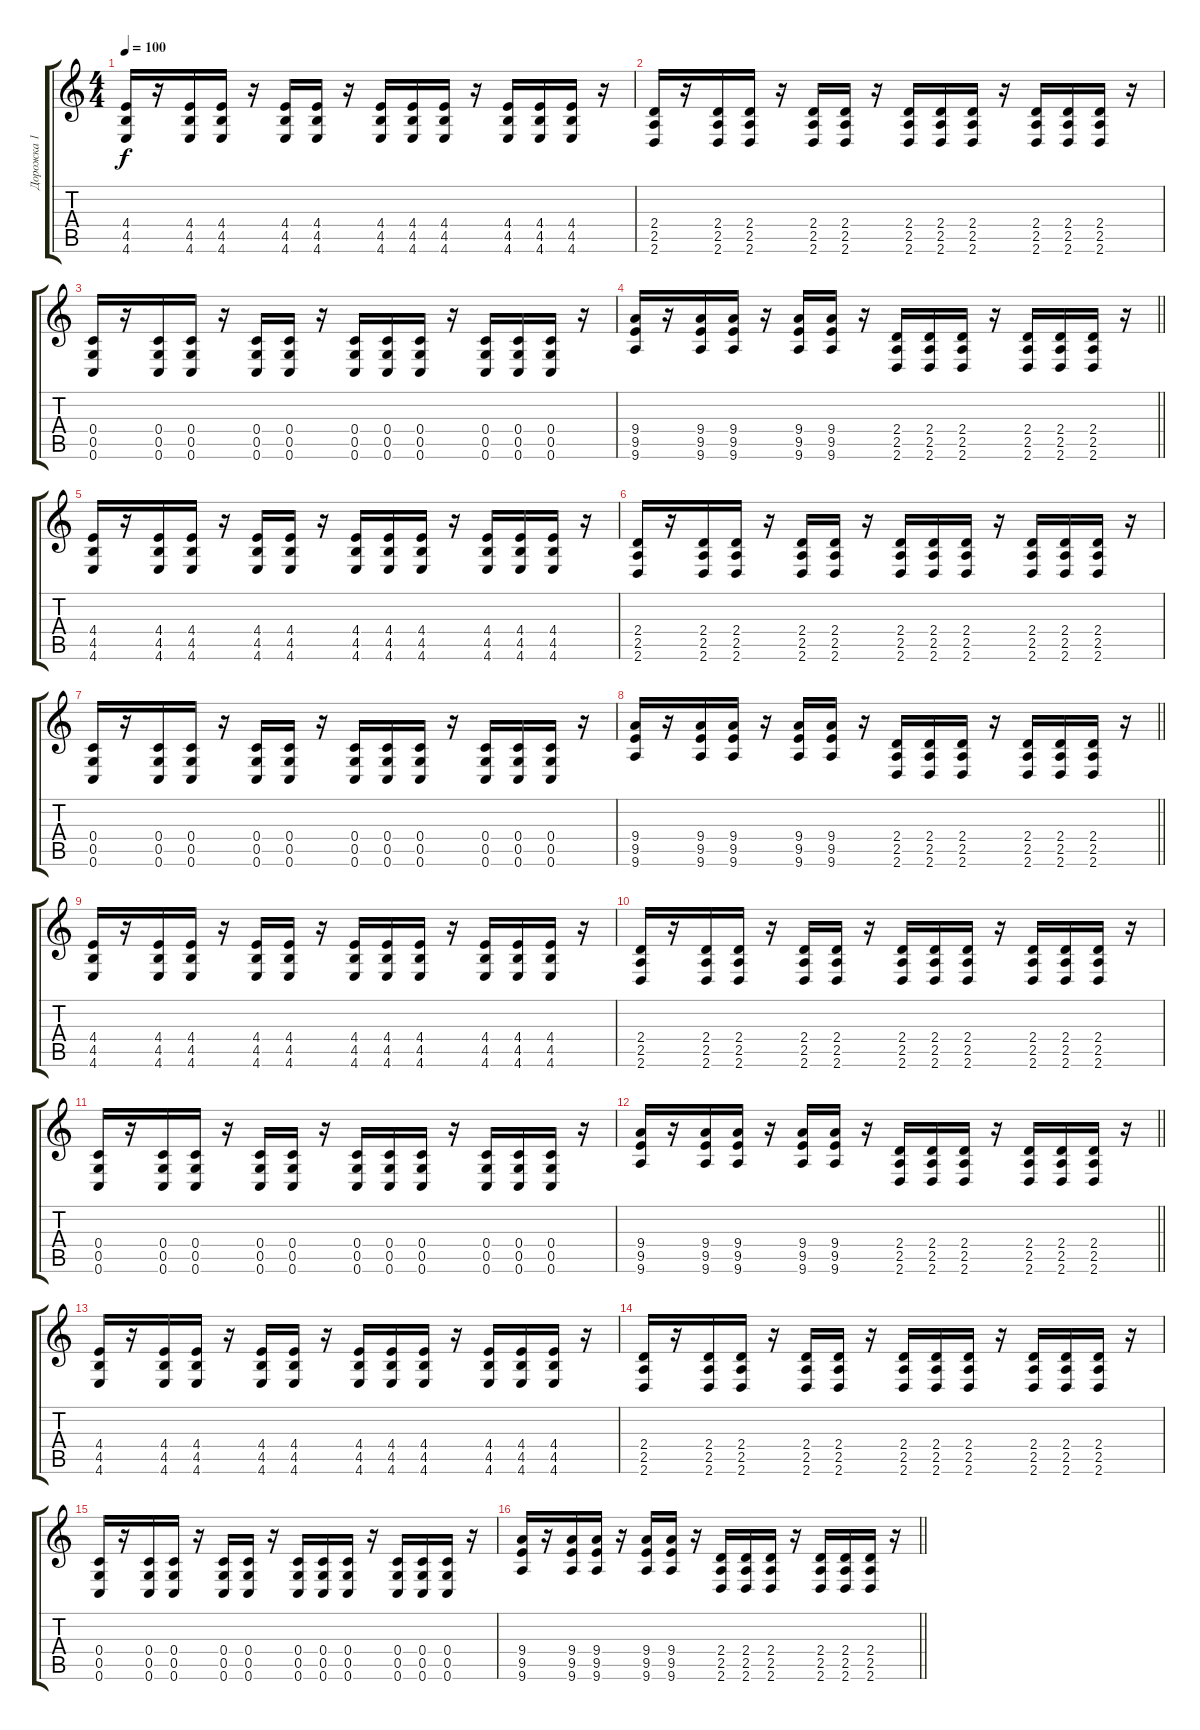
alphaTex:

\track ("Дорожка 1" "Дорожка 1") {instrument distortionguitar}
\staff {score tabs}
\tuning (D4 A3 F3 C3 G2 C2) {hide}
\ts (4 4)
\tempo 100
\clef g2
\ks c
(4.4 4.5 4.6).16{dy f} r.16 (4.4 4.5 4.6).16 (4.4 4.5 4.6).16 r.16 (4.4 4.5 4.6).16 (4.4 4.5 4.6).16 r.16 (4.4 4.5 4.6).16 (4.4 4.5 4.6).16 (4.4 4.5 4.6).16 r.16 (4.4 4.5 4.6).16 (4.4 4.5 4.6).16 (4.4 4.5 4.6).16 r.16 |
(2.4 2.5 2.6).16 r.16 (2.4 2.5 2.6).16 (2.4 2.5 2.6).16 r.16 (2.4 2.5 2.6).16 (2.4 2.5 2.6).16 r.16 (2.4 2.5 2.6).16 (2.4 2.5 2.6).16 (2.4 2.5 2.6).16 r.16 (2.4 2.5 2.6).16 (2.4 2.5 2.6).16 (2.4 2.5 2.6).16 r.16 |
(0.4 0.5 0.6).16 r.16 (0.4 0.5 0.6).16 (0.4 0.5 0.6).16 r.16 (0.4 0.5 0.6).16 (0.4 0.5 0.6).16 r.16 (0.4 0.5 0.6).16 (0.4 0.5 0.6).16 (0.4 0.5 0.6).16 r.16 (0.4 0.5 0.6).16 (0.4 0.5 0.6).16 (0.4 0.5 0.6).16 r.16 |
\barLineRight lightlight
(9.4 9.5 9.6).16 r.16 (9.4 9.5 9.6).16 (9.4 9.5 9.6).16 r.16 (9.4 9.5 9.6).16 (9.4 9.5 9.6).16 r.16 (2.4 2.5 2.6).16 (2.4 2.5 2.6).16 (2.4 2.5 2.6).16 r.16 (2.4 2.5 2.6).16 (2.4 2.5 2.6).16 (2.4 2.5 2.6).16 r.16 |
(4.4 4.5 4.6).16 r.16 (4.4 4.5 4.6).16 (4.4 4.5 4.6).16 r.16 (4.4 4.5 4.6).16 (4.4 4.5 4.6).16 r.16 (4.4 4.5 4.6).16 (4.4 4.5 4.6).16 (4.4 4.5 4.6).16 r.16 (4.4 4.5 4.6).16 (4.4 4.5 4.6).16 (4.4 4.5 4.6).16 r.16 |
(2.4 2.5 2.6).16 r.16 (2.4 2.5 2.6).16 (2.4 2.5 2.6).16 r.16 (2.4 2.5 2.6).16 (2.4 2.5 2.6).16 r.16 (2.4 2.5 2.6).16 (2.4 2.5 2.6).16 (2.4 2.5 2.6).16 r.16 (2.4 2.5 2.6).16 (2.4 2.5 2.6).16 (2.4 2.5 2.6).16 r.16 |
(0.4 0.5 0.6).16 r.16 (0.4 0.5 0.6).16 (0.4 0.5 0.6).16 r.16 (0.4 0.5 0.6).16 (0.4 0.5 0.6).16 r.16 (0.4 0.5 0.6).16 (0.4 0.5 0.6).16 (0.4 0.5 0.6).16 r.16 (0.4 0.5 0.6).16 (0.4 0.5 0.6).16 (0.4 0.5 0.6).16 r.16 |
\barLineRight lightlight
(9.4 9.5 9.6).16 r.16 (9.4 9.5 9.6).16 (9.4 9.5 9.6).16 r.16 (9.4 9.5 9.6).16 (9.4 9.5 9.6).16 r.16 (2.4 2.5 2.6).16 (2.4 2.5 2.6).16 (2.4 2.5 2.6).16 r.16 (2.4 2.5 2.6).16 (2.4 2.5 2.6).16 (2.4 2.5 2.6).16 r.16 |
(4.4 4.5 4.6).16 r.16 (4.4 4.5 4.6).16 (4.4 4.5 4.6).16 r.16 (4.4 4.5 4.6).16 (4.4 4.5 4.6).16 r.16 (4.4 4.5 4.6).16 (4.4 4.5 4.6).16 (4.4 4.5 4.6).16 r.16 (4.4 4.5 4.6).16 (4.4 4.5 4.6).16 (4.4 4.5 4.6).16 r.16 |
(2.4 2.5 2.6).16 r.16 (2.4 2.5 2.6).16 (2.4 2.5 2.6).16 r.16 (2.4 2.5 2.6).16 (2.4 2.5 2.6).16 r.16 (2.4 2.5 2.6).16 (2.4 2.5 2.6).16 (2.4 2.5 2.6).16 r.16 (2.4 2.5 2.6).16 (2.4 2.5 2.6).16 (2.4 2.5 2.6).16 r.16 |
(0.4 0.5 0.6).16 r.16 (0.4 0.5 0.6).16 (0.4 0.5 0.6).16 r.16 (0.4 0.5 0.6).16 (0.4 0.5 0.6).16 r.16 (0.4 0.5 0.6).16 (0.4 0.5 0.6).16 (0.4 0.5 0.6).16 r.16 (0.4 0.5 0.6).16 (0.4 0.5 0.6).16 (0.4 0.5 0.6).16 r.16 |
\barLineRight lightlight
(9.4 9.5 9.6).16 r.16 (9.4 9.5 9.6).16 (9.4 9.5 9.6).16 r.16 (9.4 9.5 9.6).16 (9.4 9.5 9.6).16 r.16 (2.4 2.5 2.6).16 (2.4 2.5 2.6).16 (2.4 2.5 2.6).16 r.16 (2.4 2.5 2.6).16 (2.4 2.5 2.6).16 (2.4 2.5 2.6).16 r.16 |
(4.4 4.5 4.6).16 r.16 (4.4 4.5 4.6).16 (4.4 4.5 4.6).16 r.16 (4.4 4.5 4.6).16 (4.4 4.5 4.6).16 r.16 (4.4 4.5 4.6).16 (4.4 4.5 4.6).16 (4.4 4.5 4.6).16 r.16 (4.4 4.5 4.6).16 (4.4 4.5 4.6).16 (4.4 4.5 4.6).16 r.16 |
(2.4 2.5 2.6).16 r.16 (2.4 2.5 2.6).16 (2.4 2.5 2.6).16 r.16 (2.4 2.5 2.6).16 (2.4 2.5 2.6).16 r.16 (2.4 2.5 2.6).16 (2.4 2.5 2.6).16 (2.4 2.5 2.6).16 r.16 (2.4 2.5 2.6).16 (2.4 2.5 2.6).16 (2.4 2.5 2.6).16 r.16 |
(0.4 0.5 0.6).16 r.16 (0.4 0.5 0.6).16 (0.4 0.5 0.6).16 r.16 (0.4 0.5 0.6).16 (0.4 0.5 0.6).16 r.16 (0.4 0.5 0.6).16 (0.4 0.5 0.6).16 (0.4 0.5 0.6).16 r.16 (0.4 0.5 0.6).16 (0.4 0.5 0.6).16 (0.4 0.5 0.6).16 r.16 |
\barLineRight lightlight
(9.4 9.5 9.6).16 r.16 (9.4 9.5 9.6).16 (9.4 9.5 9.6).16 r.16 (9.4 9.5 9.6).16 (9.4 9.5 9.6).16 r.16 (2.4 2.5 2.6).16 (2.4 2.5 2.6).16 (2.4 2.5 2.6).16 r.16 (2.4 2.5 2.6).16 (2.4 2.5 2.6).16 (2.4 2.5 2.6).16 r.16
